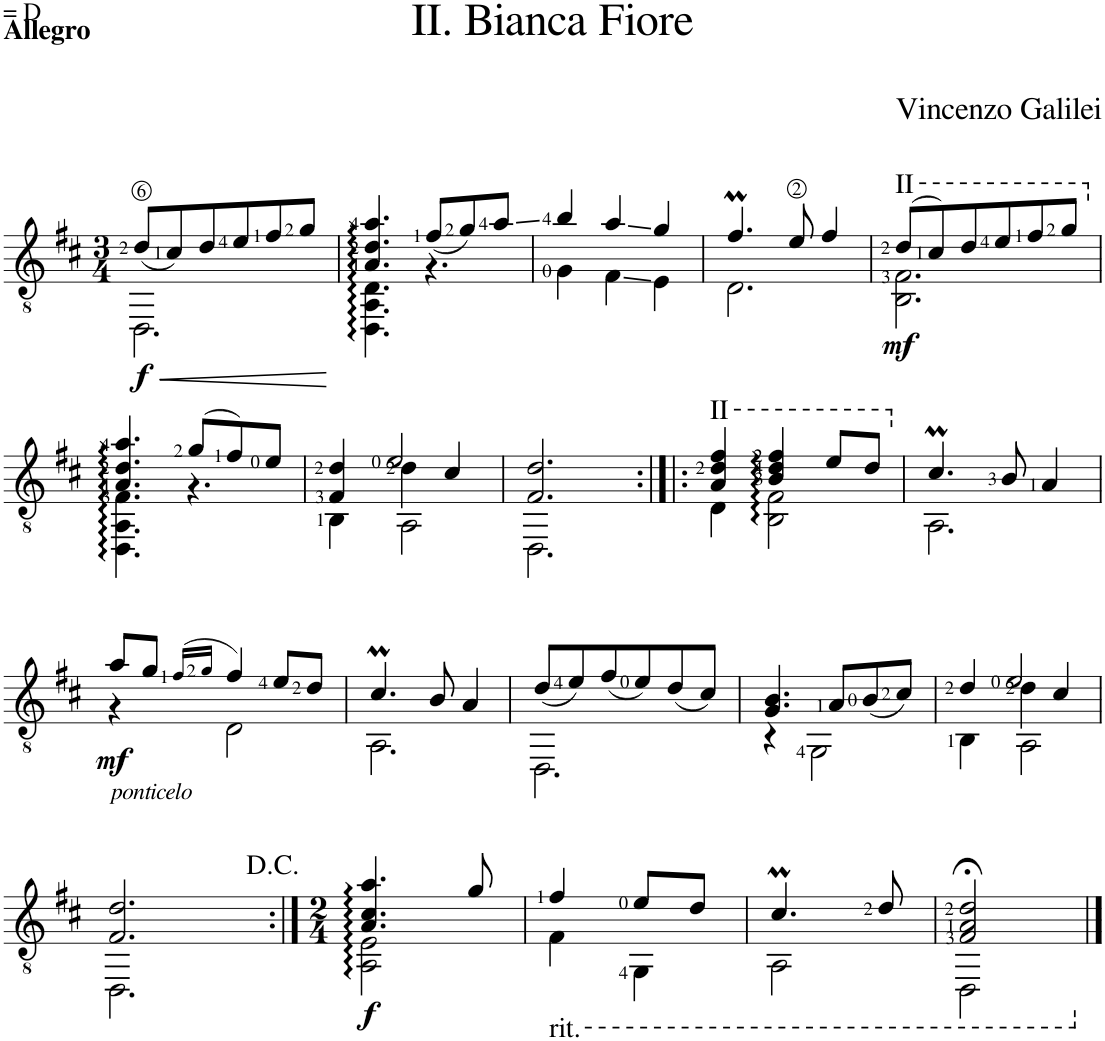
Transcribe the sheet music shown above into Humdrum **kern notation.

**kern	**dynam
*part1	*part1
*staff1	*staff1
*I"Classical Guitar	*
*I'Guit.	*
*clefGv2	*
*k[f#c#]	*
*M3/4	*
=	=
!	!LO:HP:b
*^	*
!	!	!LO:DY:n=1:b
(<8d/L	2.DD\	< f
8c#/)	.	.
8d/	.	.
8e/	.	.
8f#/	.	.
8g/J	.	.
*v	*v	*
.	[
=1	=1
*^	*
4.A/:: 4.d/:: 4.a/::	4.DD\ 4.AA\ 4.D\	.
(<8f#/L	4.r	.
8g/)	.	.
8a/J	.	.
=2	=2	=2
4b/	4G\	.
4a/	4F#\	.
4g/	4E\	.
=3	=3	=3
4.f#m/	2.D\	.
8e/	.	.
4f#/	.	.
=4	=4	=4
!LO:TX:a:t=II	!	!
!	!	!LO:DY:b
(8d/L	2.BB\ 2.F#\	mf
8c#/)	.	.
8d/	.	.
8e/	.	.
8f#/	.	.
8g/J	.	.
!!LO:LB:g=z	!!
=5	=5	=5
4.A/:: 4.d/:: 4.a/::	4.DD\ 4.AA\ 4.F#\	.
(8g/L	4.r	.
8f#/)	.	.
8e/J	.	.
=6	=6	=6
*	*^	*
4d/	4BB\	4F#/	.
2e/	2AA\	4d\	.
.	.	4c#/	.
*	*v	*v	*
=7	=7	=7
2.F#/ 2.d/	2.DD\	.
=8:|!|:	=8:|!|:	=8:|!|:
!LO:TX:a:t=II	!	!
4A/ 4d/ 4f#/	4D\	.
4B/:: 4d/:: 4f#/::	2BB\ 2F#\	.
8e/L	.	.
8d/J	.	.
=9	=9	=9
4.c#m/	2.AA\	.
8B/	.	.
4A/	.	.
!!LO:LB:g=z	!!
=10	=10	=10
!LO:TX:b:i:t=ponticelo	!	!
!	!	!LO:DY:b
8a/L	4r	mf
8g/J	.	.
(16qf#/LL	.	.
16qg/JJ	.	.
4f#/)	2D\	.
8e/L	.	.
8d/J	.	.
=11	=11	=11
4.c#m/	2.AA\	.
8B/	.	.
4A/	.	.
=12	=12	=12
(<8d/L	2.DD\	.
8e/)	.	.
(<8f#/	.	.
8e/)	.	.
(<8d/	.	.
8c#/J)	.	.
=13	=13	=13
4.G/ 4.B/	4r	.
.	2GG\	.
8A/L	.	.
(<8B/	.	.
8c#/J)	.	.
=14	=14	=14
*	*^	*
4d/	4BB\	4ryy	.
!LO:N:head=open	!	!	!
4e/	2AA\	4d\	.
4ryy	.	4c#/	.
*	*v	*v	*
!!LO:LB:g=z
=15	=15	=15
2.F#/ 2.d/	2.DD\	.
=16:|!	=16:|!	=16:|!
*M2/4	*	*
!	!	!LO:DY:b
4.A/:: 4.c#/:: 4.a/::	2AA\ 2E\	f
8g/	.	.
=17	=17	=17
!LO:TX:b:t=rit.	!	!
4f#/	4F#\	.
8e/L	4GG\	.
8d/J	.	.
=18	=18	=18
4.c#m/	2AA\	.
8d/	.	.
=19	=19	=19
2F#/;< 2A/;< 2d/;<	2DD\	.
*v	*v	*
==	==
*-	*-
